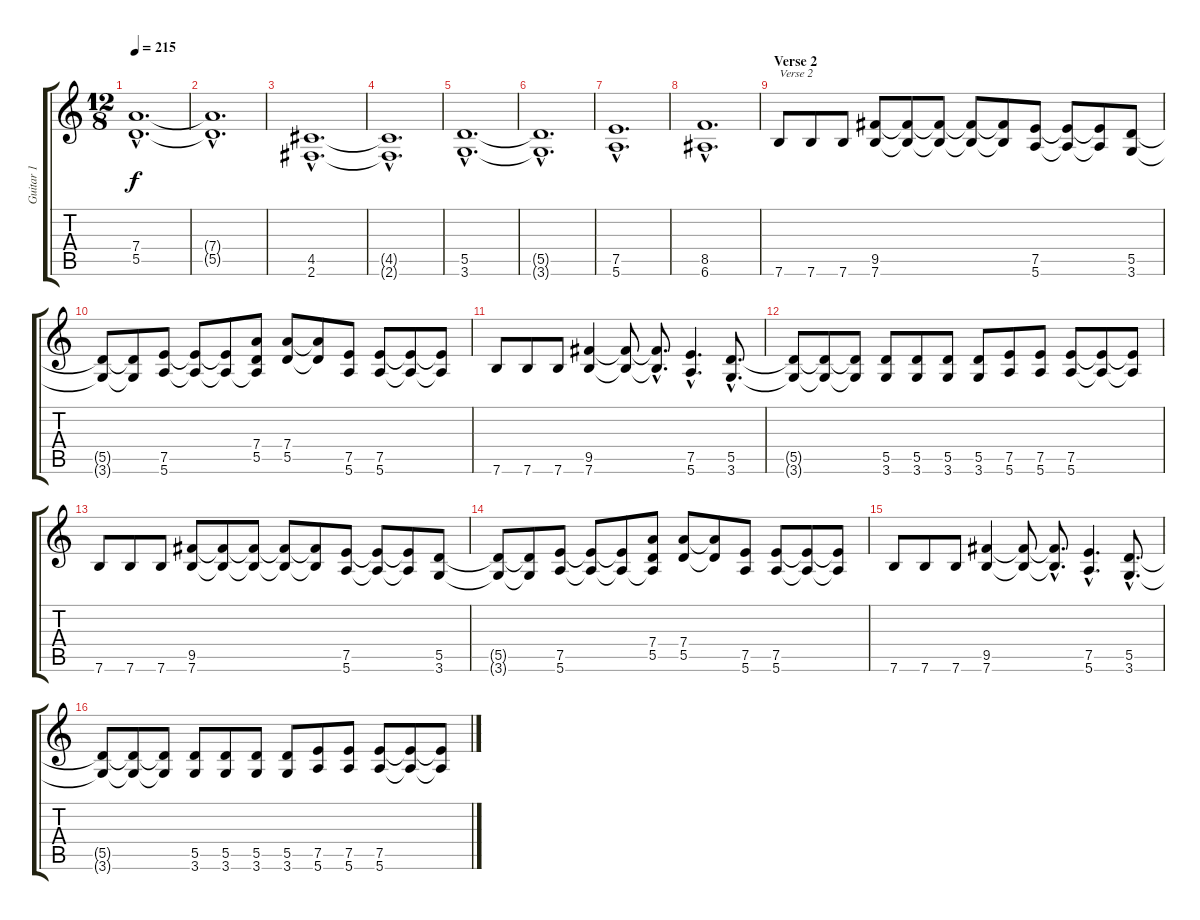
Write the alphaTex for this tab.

\track ("Guitar 1" "Guitar 1") {instrument distortionguitar}
\staff {score tabs}
\tuning (E4 B3 G3 D3 A2 E2) {hide}
\ts (12 8)
\tempo 215
\clef g2
\ks c
(7.4{hac} 5.5{hac}).1{d dy f} |
(7.4{hac t} 5.5{hac t}).1{d} |
(4.5{hac} 2.6{hac}).1{d} |
(4.5{hac t} 2.6{hac t}).1{d} |
(5.5{hac} 3.6{hac}).1{d} |
(5.5{hac t} 3.6{hac t}).1{d} |
(7.5{hac} 5.6{hac}).1{d} |
(8.5{hac} 6.6{hac}).1{d} |
\section ("" "Verse 2")
7.6.8{txt "Verse 2"} 7.6.8 7.6.8 (9.5 7.6).8 (9.5{t} 7.6{t}).8 (9.5{t} 7.6{t}).8 (9.5{t} 7.6{t}).8 (9.5{t} 7.6{t}).8 (7.5 5.6).8 (7.5{t} 5.6{t}).8 (7.5{t} 5.6{t}).8 (5.5 3.6).8 |
(5.5{t} 3.6{t}).8 (5.5{t} 3.6{t}).8 (7.5 5.6).8 (7.5{t} 5.6{t}).8 (7.5{t} 5.6{t}).8 (7.4 5.5 5.6{t}).8 (7.4 5.5).8 (7.4{t} 5.5{t}).8 (7.5 5.6).8 (7.5 5.6).8 (7.5{t} 5.6{t}).8 (7.5{t} 5.6{t}).8 |
7.6.8 7.6.8 7.6.8 (9.5 7.6).4 (9.5{t} 7.6{t}).8 (9.5{hac t} 7.6{hac t}).8{d} (7.5{hac} 5.6{hac}).4{d} (5.5{hac} 3.6{hac}).8{d} |
(5.5{t} 3.6{t}).8 (5.5{t} 3.6{t}).8 (5.5{t} 3.6{t}).8 (5.5 3.6).8 (5.5 3.6).8 (5.5 3.6).8 (5.5 3.6).8 (7.5 5.6).8 (7.5 5.6).8 (7.5 5.6).8 (7.5{t} 5.6{t}).8 (7.5{t} 5.6{t}).8 |
7.6.8 7.6.8 7.6.8 (9.5 7.6).8 (9.5{t} 7.6{t}).8 (9.5{t} 7.6{t}).8 (9.5{t} 7.6{t}).8 (9.5{t} 7.6{t}).8 (7.5 5.6).8 (7.5{t} 5.6{t}).8 (7.5{t} 5.6{t}).8 (5.5 3.6).8 |
(5.5{t} 3.6{t}).8 (5.5{t} 3.6{t}).8 (7.5 5.6).8 (7.5{t} 5.6{t}).8 (7.5{t} 5.6{t}).8 (7.4 5.5 5.6{t}).8 (7.4 5.5).8 (7.4{t} 5.5{t}).8 (7.5 5.6).8 (7.5 5.6).8 (7.5{t} 5.6{t}).8 (7.5{t} 5.6{t}).8 |
7.6.8 7.6.8 7.6.8 (9.5 7.6).4 (9.5{t} 7.6{t}).8 (9.5{hac t} 7.6{hac t}).8{d} (7.5{hac} 5.6{hac}).4{d} (5.5{hac} 3.6{hac}).8{d} |
(5.5{t} 3.6{t}).8 (5.5{t} 3.6{t}).8 (5.5{t} 3.6{t}).8 (5.5 3.6).8 (5.5 3.6).8 (5.5 3.6).8 (5.5 3.6).8 (7.5 5.6).8 (7.5 5.6).8 (7.5 5.6).8 (7.5{t} 5.6{t}).8 (7.5{t} 5.6{t}).8
